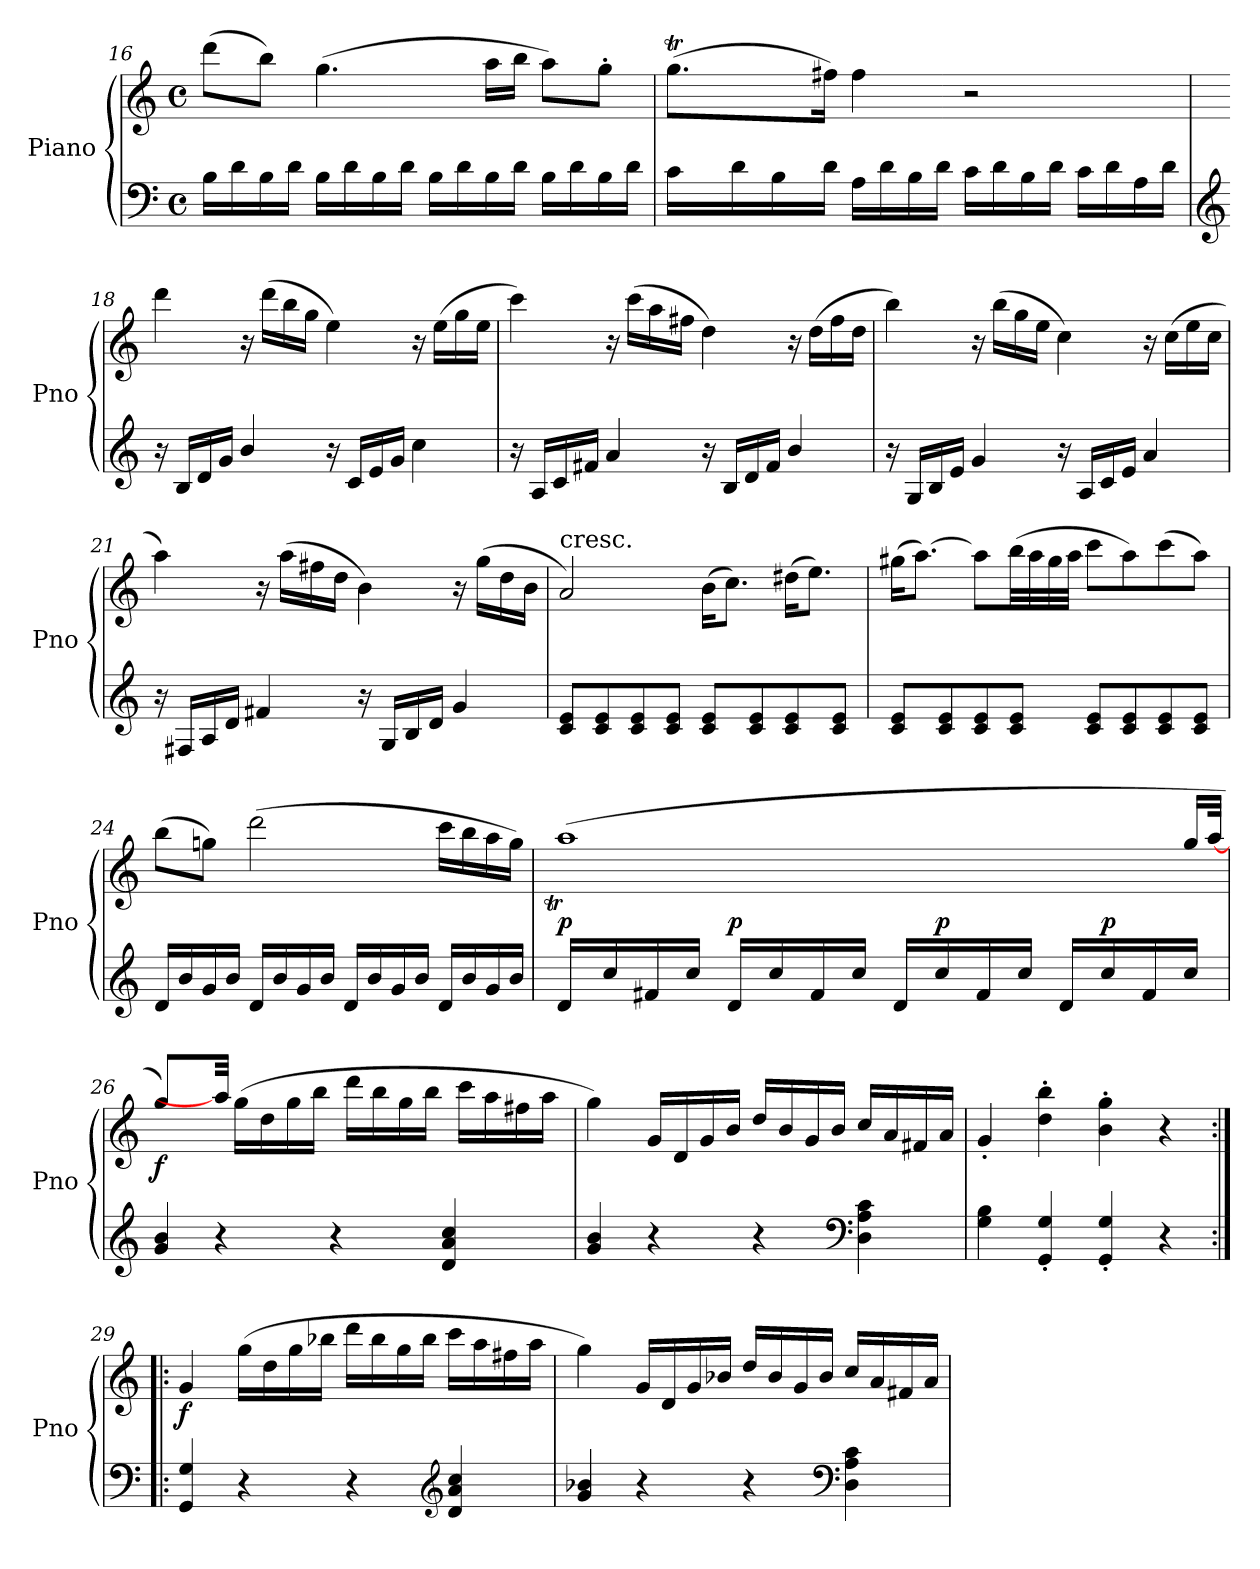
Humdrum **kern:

**kern	**kern	**dynam
*part1	*part1	*part1
*staff2	*staff1	*staff1/2
*I"Piano	*	*
*I'Pno	*	*
*clefF4	*clefG2	*
*k[]	*k[]	*
*M4/4	*M4/4	*
*met(c)	*met(c)	*
=16	=16	=16
16B\LL	(8ddd\L	.
16d\	.	.
16B\	8bb\J)	.
16d\JJ	.	.
16B\LL	(4.gg\	.
16d\	.	.
16B\	.	.
16d\JJ	.	.
16B\LL	.	.
16d\	.	.
16B\	16aa\LL	.
16d\JJ	16bb\JJ	.
16B\LL	8aa\L)	.
16d\	.	.
16B\	8gg'\J	.
16d\JJ	.	.
!!LO:LB:g=z
=17	=17	=17
*	*^	*
16c\LL	(8.ggT\L	32aaLLLyy	.
.	.	32ggyy	.
16d\	.	32aayy	.
.	.	32ggyy	.
16B\	.	32aayy	.
.	.	32ggJJJyy	.
16d\JJ	16ff#X\Jk)	2ryy	.
16A\LL	4ff#\	.	.
16d\	.	.	.
16B\	.	.	.
16d\JJ	.	.	.
16c\LL	2r	.	.
16d\	.	.	.
16B\	.	.	.
16d\JJ	.	4ryy	.
16c\LL	.	.	.
16d\	.	.	.
16A\	.	.	.
16d\JJ	.	16ryy	.
*	*v	*v	*
!!LO:PB:g=z
=18	=18	=18
*clefG2	*	*
16r	4ddd\	.
16B/LL	.	.
16d/	.	.
16g/JJ	.	.
4b/	16r	.
.	(16ddd\LL	.
.	16bb\	.
.	16gg\JJ	.
16r	4ee\)	.
16c/LL	.	.
16e/	.	.
16g/JJ	.	.
4cc\	16r	.
.	(16ee\LL	.
.	16gg\	.
.	16ee\JJ	.
=19	=19	=19
16r	4ccc\)	.
16A/LL	.	.
16c/	.	.
16f#X/JJ	.	.
4a/	16r	.
.	(16ccc\LL	.
.	16aa\	.
.	16ff#X\JJ	.
16r	4dd\)	.
16B/LL	.	.
16d/	.	.
16f#/JJ	.	.
4b/	16r	.
.	(16dd\LL	.
.	16ff#\	.
.	16dd\JJ	.
!!LO:LB:g=z
=20	=20	=20
16r	4bb\)	.
16G/LL	.	.
16B/	.	.
16e/JJ	.	.
4g/	16r	.
.	(16bb\LL	.
.	16gg\	.
.	16ee\JJ	.
16r	4cc\)	.
16A/LL	.	.
16c/	.	.
16e/JJ	.	.
4a/	16r	.
.	(16cc\LL	.
.	16ee\	.
.	16cc\JJ	.
!!LO:LB:g=z
=21	=21	=21
16r	4aa\)	.
16F#X/LL	.	.
16A/	.	.
16d/JJ	.	.
4f#X/	16r	.
.	(16aa\LL	.
.	16ff#X\	.
.	16dd\JJ	.
16r	4b\)	.
16G/LL	.	.
16B/	.	.
16d/JJ	.	.
4g/	16r	.
.	(16gg\LL	.
.	16dd\	.
.	16b\JJ	.
=22	=22	=22
!	!LO:TX:a:t=cresc.	!
8c/ 8e/L	2a/)	.
8c/ 8e/	.	.
8c/ 8e/	.	.
8c/ 8e/J	.	.
8c/ 8e/L	(16b\KL	.
.	8.cc\J)	.
8c/ 8e/	.	.
8c/ 8e/	(16dd#X\KL	.
.	8.ee\J)	.
8c/ 8e/J	.	.
=23	=23	=23
8c/ 8e/L	(16gg#X\KL	.
.	[8.aa\J)	.
8c/ 8e/	.	.
8c/ 8e/	8aa\L]	.
8c/ 8e/J	(32bb\LL	.
.	32aa\	.
.	32gg#\	.
.	32aa\JJJ	.
8c/ 8e/L	8ccc\L	.
8c/ 8e/	8aa\)	.
8c/ 8e/	(8ccc\	.
8c/ 8e/J	8aa\J)	.
!!LO:LB:g=z
=24	=24	=24
16d/LL	(8bb\L	.
16b/	.	.
16g/	8ggn\J)	.
16b/JJ	.	.
16d/LL	(2ddd\	.
16b/	.	.
16g/	.	.
16b/JJ	.	.
16d/LL	.	.
16b/	.	.
16g/	.	.
16b/JJ	.	.
16d/LL	16ccc\LL	.
16b/	16bb\	.
16g/	16aa\	.
16b/JJ	16gg\JJ)	.
!!LO:LB:g=z
=25	=25	=25
*	*^	*
!	!	!	!LO:DY:a=2
16d/LL	(1aa	32bbtLLLyy	p
.	.	32aayy	.
16cc/	.	32bbyy	.
.	.	32aayy	.
16f#X/	.	32bbyy	.
.	.	32aayy	.
16cc/JJ	.	32bbyy	.
.	.	32aaJJJyy	.
!	!	!	!LO:DY:a=2
16d/LL	.	32bbLLLyy	p
.	.	32aayy	.
16cc/	.	32bbyy	.
.	.	32aayy	.
16f#/	.	32bbyy	.
.	.	32aayy	.
16cc/JJ	.	32bbyy	.
.	.	32aaJJJyy	.
16d/LL	.	32bbLLLyy	.
.	.	32aayy	.
!	!	!	!LO:DY:a=2
16cc/	.	32bbyy	p
.	.	32aayy	.
16f#/	.	32bbyy	.
.	.	32aayy	.
16cc/JJ	.	32bbyy	.
.	.	32aaJJJyy	.
16d/LL	.	32bbLLLyy	.
.	.	32aayy	.
!	!	!	!LO:DY:a=2
16cc/	.	32bbyy	p
.	.	32aayy	.
16f#/	.	32bbTTTyy	.
.	.	32aaJJJyy	.
16cc/JJ	.	16gg/LL	.
32ryy	32ryy	[32aa/JJ	.
!!LO:LB:g=z
=26	=26	=26	=26
!	!	!	!LO:DY:b
*	*v	*v	*
4g/ 4b/	4gg\)	f
4r	32aa/JJ]	.
.	(16gg\LL	.
.	16dd\	.
.	16gg\	.
.	16bb\JJ	.
4r	.	.
.	16ddd\LL	.
.	16bb\	.
.	16gg\	.
.	16bb\JJ	.
4d/ 4a/ 4cc/	.	.
.	16ccc\LL	.
.	16aa\	.
.	16ff#X\	.
.	16aa\JJ	.
32ryy	.	.
!!LO:PB:g=z
=27	=27	=27
4g/ 4b/	4gg\)	.
4r	16g/LL	.
.	16d/	.
.	16g/	.
.	16b/JJ	.
4r	16dd/LL	.
.	16b/	.
.	16g/	.
.	16b/JJ	.
*clefF4	*	*
4D\ 4A\ 4c\	16cc/LL	.
.	16a/	.
.	16f#X/	.
.	16a/JJ	.
=28	=28	=28
4G\ 4B\	4g'/	.
4GG/' 4G/'	4dd\' 4bb\'	.
4GG/' 4G/'	4b\' 4gg\'	.
4r	4r	.
=29:|!|:	=29:|!|:	=29:|!|:
!	!	!LO:DY:b
4GG/ 4G/	4g/	f
4r	(16gg\LL	.
.	16dd\	.
.	16gg\	.
.	16bb-X\JJ	.
4r	16ddd\LL	.
.	16bb-\	.
.	16gg\	.
.	16bb-\JJ	.
*clefG2	*	*
4d/ 4a/ 4cc/	16ccc\LL	.
.	16aa\	.
.	16ff#X\	.
.	16aa\JJ	.
!!LO:LB:g=z
=30	=30	=30
4g/ 4b-X/	4gg\)	.
4r	16g/LL	.
.	16d/	.
.	16g/	.
.	16b-X/JJ	.
4r	16dd/LL	.
.	16b-/	.
.	16g/	.
.	16b-/JJ	.
*clefF4	*	*
4D\ 4A\ 4c\	16cc/LL	.
.	16a/	.
.	16f#X/	.
.	16a/JJ	.
=	=	=
*-	*-	*-
